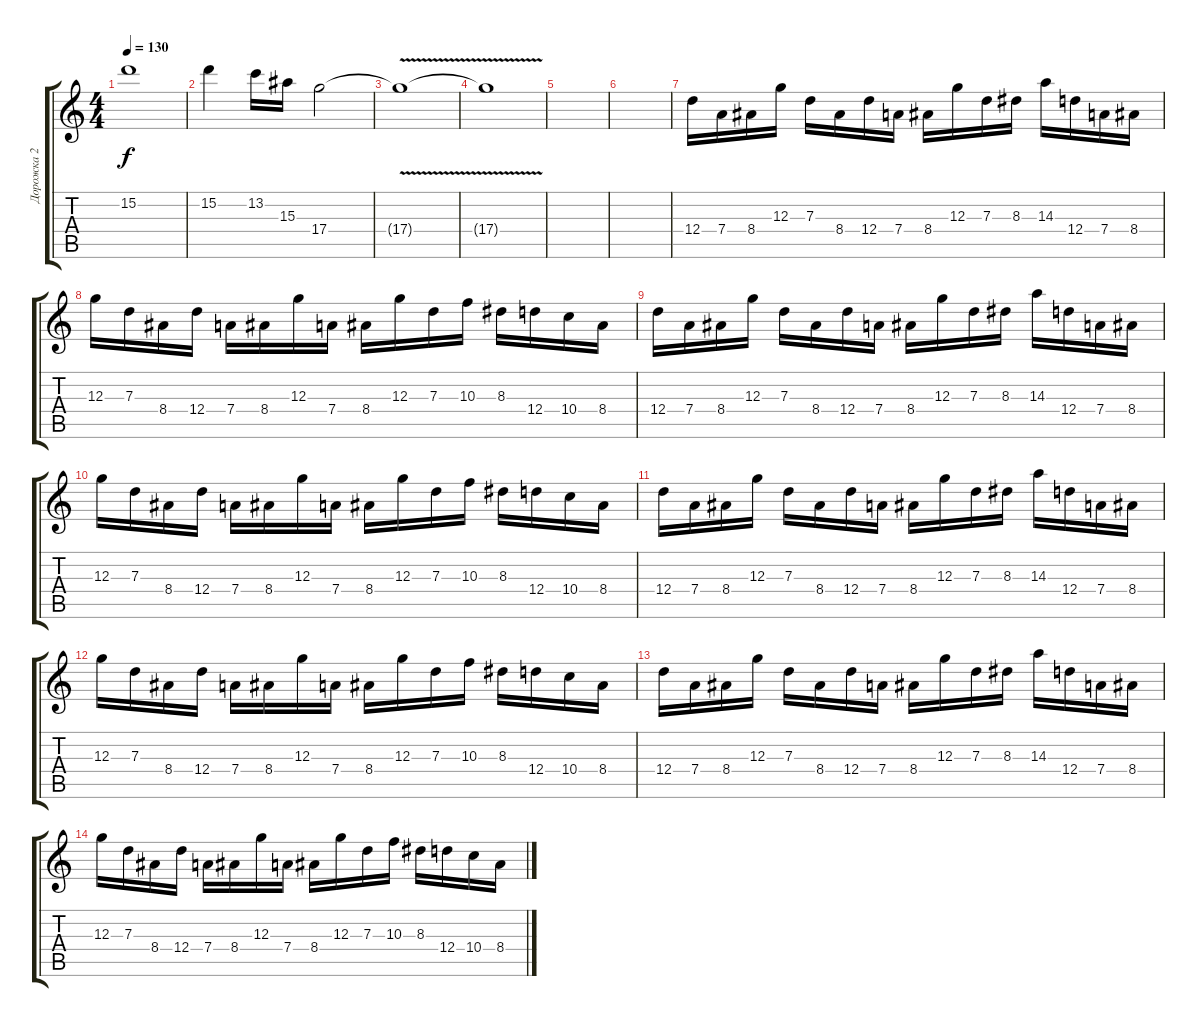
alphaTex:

\track ("Дорожка 2" "Дорожка 2") {instrument distortionguitar}
\staff {score tabs}
\tuning (E4 B3 G3 D3 A2 E2) {hide}
\ts (4 4)
\tempo 130
\clef g2
\ks c
15.2{t}.1{dy f} |
15.2.4 13.2.16 15.3.16 17.4.2 |
17.4{v t}.1 |
17.4{t}.1 |
|
|
12.4.16 7.4.16 8.4.16 12.3.16 7.3.16 8.4.16 12.4.16 7.4.16 8.4.16 12.3.16 7.3.16 8.3.16 14.3.16 12.4.16 7.4.16 8.4.16 |
12.3.16 7.3.16 8.4.16 12.4.16 7.4.16 8.4.16 12.3.16 7.4.16 8.4.16 12.3.16 7.3.16 10.3.16 8.3.16 12.4.16 10.4.16 8.4.16 |
12.4.16 7.4.16 8.4.16 12.3.16 7.3.16 8.4.16 12.4.16 7.4.16 8.4.16 12.3.16 7.3.16 8.3.16 14.3.16 12.4.16 7.4.16 8.4.16 |
12.3.16 7.3.16 8.4.16 12.4.16 7.4.16 8.4.16 12.3.16 7.4.16 8.4.16 12.3.16 7.3.16 10.3.16 8.3.16 12.4.16 10.4.16 8.4.16 |
12.4.16 7.4.16 8.4.16 12.3.16 7.3.16 8.4.16 12.4.16 7.4.16 8.4.16 12.3.16 7.3.16 8.3.16 14.3.16 12.4.16 7.4.16 8.4.16 |
12.3.16 7.3.16 8.4.16 12.4.16 7.4.16 8.4.16 12.3.16 7.4.16 8.4.16 12.3.16 7.3.16 10.3.16 8.3.16 12.4.16 10.4.16 8.4.16 |
12.4.16 7.4.16 8.4.16 12.3.16 7.3.16 8.4.16 12.4.16 7.4.16 8.4.16 12.3.16 7.3.16 8.3.16 14.3.16 12.4.16 7.4.16 8.4.16 |
12.3.16 7.3.16 8.4.16 12.4.16 7.4.16 8.4.16 12.3.16 7.4.16 8.4.16 12.3.16 7.3.16 10.3.16 8.3.16 12.4.16 10.4.16 8.4.16
